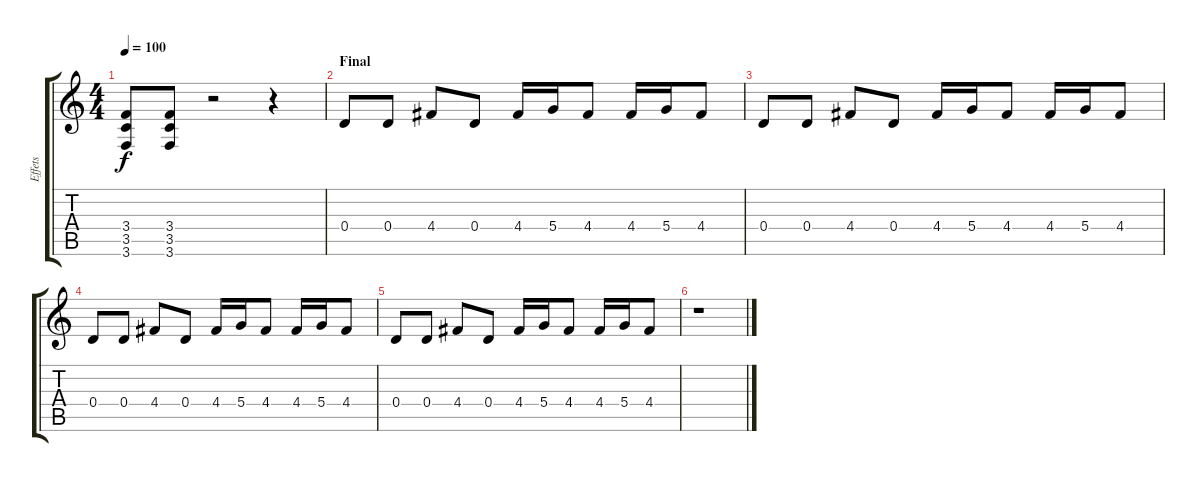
\track ("Effets" "Effets") {instrument distortionguitar}
\staff {score tabs}
\tuning (E4 B3 G3 D3 A2 D2) {hide}
\ts (4 4)
\tempo 100
\clef g2
\ks c
(3.4 3.5 3.6).8{dy f} (3.4 3.5 3.6).8 r.2 r.4 |
\section ("" "Final")
0.4.8{volume 13 instrument distortionguitar} 0.4.8 4.4.8 0.4.8 4.4.16 5.4.16 4.4.8 4.4.16 5.4.16 4.4.8 |
0.4.8 0.4.8 4.4.8 0.4.8 4.4.16 5.4.16 4.4.8 4.4.16 5.4.16 4.4.8 |
0.4.8 0.4.8 4.4.8 0.4.8 4.4.16 5.4.16 4.4.8 4.4.16 5.4.16 4.4.8 |
0.4.8 0.4.8 4.4.8 0.4.8 4.4.16 5.4.16 4.4.8 4.4.16 5.4.16 4.4.8 |
r.1
